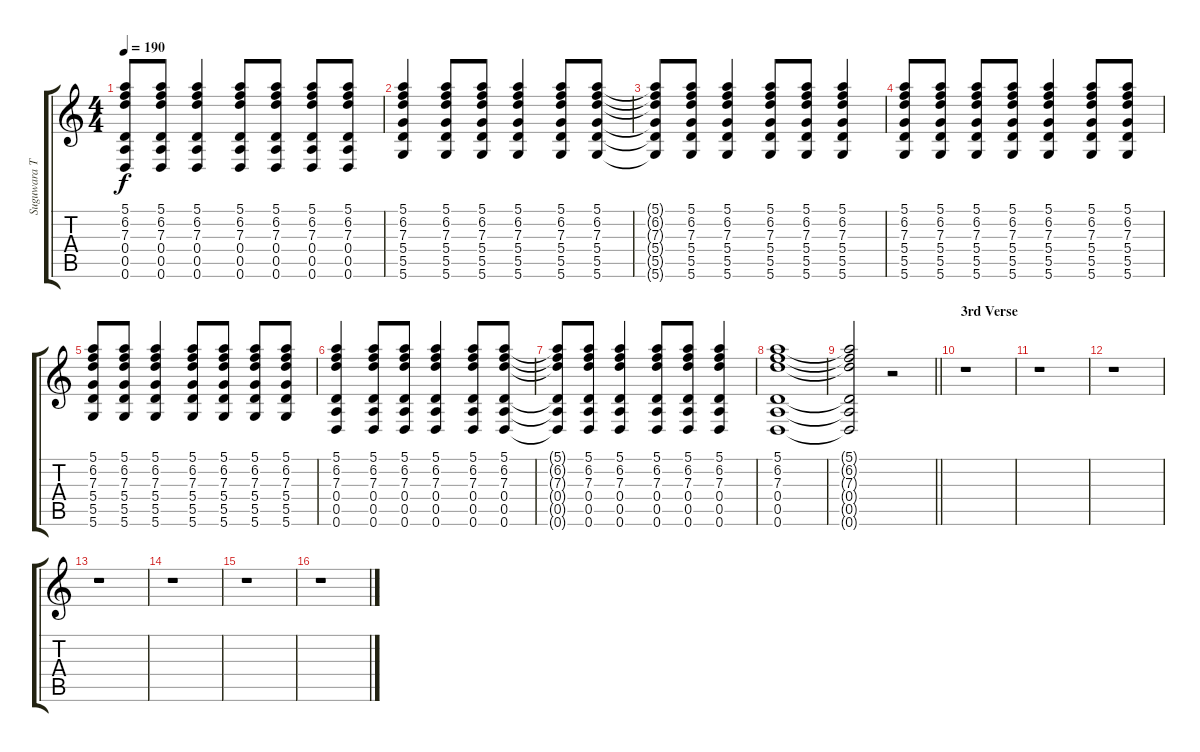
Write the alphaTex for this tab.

\track ("Suguwara Takuro" "Suguwara T") {instrument overdrivenguitar}
\staff {score tabs}
\tuning (E4 B3 G3 D3 A2 D2) {hide}
\ts (4 4)
\tempo 190
\clef g2
\ks c
(5.1 6.2 7.3 0.4 0.5 0.6).8{dy f} (5.1 6.2 7.3 0.4 0.5 0.6).8 (5.1 6.2 7.3 0.4 0.5 0.6).4 (5.1 6.2 7.3 0.4 0.5 0.6).8 (5.1 6.2 7.3 0.4 0.5 0.6).8 (5.1 6.2 7.3 0.4 0.5 0.6).8 (5.1 6.2 7.3 0.4 0.5 0.6).8 |
(5.1 6.2 7.3 5.4 5.5 5.6).4 (5.1 6.2 7.3 5.4 5.5 5.6).8 (5.1 6.2 7.3 5.4 5.5 5.6).8 (5.1 6.2 7.3 5.4 5.5 5.6).4 (5.1 6.2 7.3 5.4 5.5 5.6).8 (5.1 6.2 7.3 5.4 5.5 5.6).8 |
(5.1{t} 6.2{t} 7.3{t} 5.4{t} 5.5{t} 5.6{t}).8 (5.1 6.2 7.3 5.4 5.5 5.6).8 (5.1 6.2 7.3 5.4 5.5 5.6).4 (5.1 6.2 7.3 5.4 5.5 5.6).8 (5.1 6.2 7.3 5.4 5.5 5.6).8 (5.1 6.2 7.3 5.4 5.5 5.6).4 |
(5.1 6.2 7.3 5.4 5.5 5.6).8 (5.1 6.2 7.3 5.4 5.5 5.6).8 (5.1 6.2 7.3 5.4 5.5 5.6).8 (5.1 6.2 7.3 5.4 5.5 5.6).8 (5.1 6.2 7.3 5.4 5.5 5.6).4 (5.1 6.2 7.3 5.4 5.5 5.6).8 (5.1 6.2 7.3 5.4 5.5 5.6).8 |
(5.1 6.2 7.3 5.4 5.5 5.6).8 (5.1 6.2 7.3 5.4 5.5 5.6).8 (5.1 6.2 7.3 5.4 5.5 5.6).4 (5.1 6.2 7.3 5.4 5.5 5.6).8 (5.1 6.2 7.3 5.4 5.5 5.6).8 (5.1 6.2 7.3 5.4 5.5 5.6).8 (5.1 6.2 7.3 5.4 5.5 5.6).8 |
(5.1 6.2 7.3 0.4 0.5 0.6).4 (5.1 6.2 7.3 0.4 0.5 0.6).8 (5.1 6.2 7.3 0.4 0.5 0.6).8 (5.1 6.2 7.3 0.4 0.5 0.6).4 (5.1 6.2 7.3 0.4 0.5 0.6).8 (5.1 6.2 7.3 0.4 0.5 0.6).8 |
(5.1{t} 6.2{t} 7.3{t} 0.4{t} 0.5{t} 0.6{t}).8 (5.1 6.2 7.3 0.4 0.5 0.6).8 (5.1 6.2 7.3 0.4 0.5 0.6).4 (5.1 6.2 7.3 0.4 0.5 0.6).8 (5.1 6.2 7.3 0.4 0.5 0.6).8 (5.1 6.2 7.3 0.4 0.5 0.6).4 |
(5.1 6.2 7.3 0.4 0.5 0.6).1{volume 11} |
\barLineRight lightlight
(5.1{t} 6.2{t} 7.3{t} 0.4{t} 0.5{t} 0.6{t}).2 r.2 |
\section ("" "3rd Verse")
r.1 |
r.1 |
r.1 |
r.1 |
r.1 |
r.1 |
r.1
